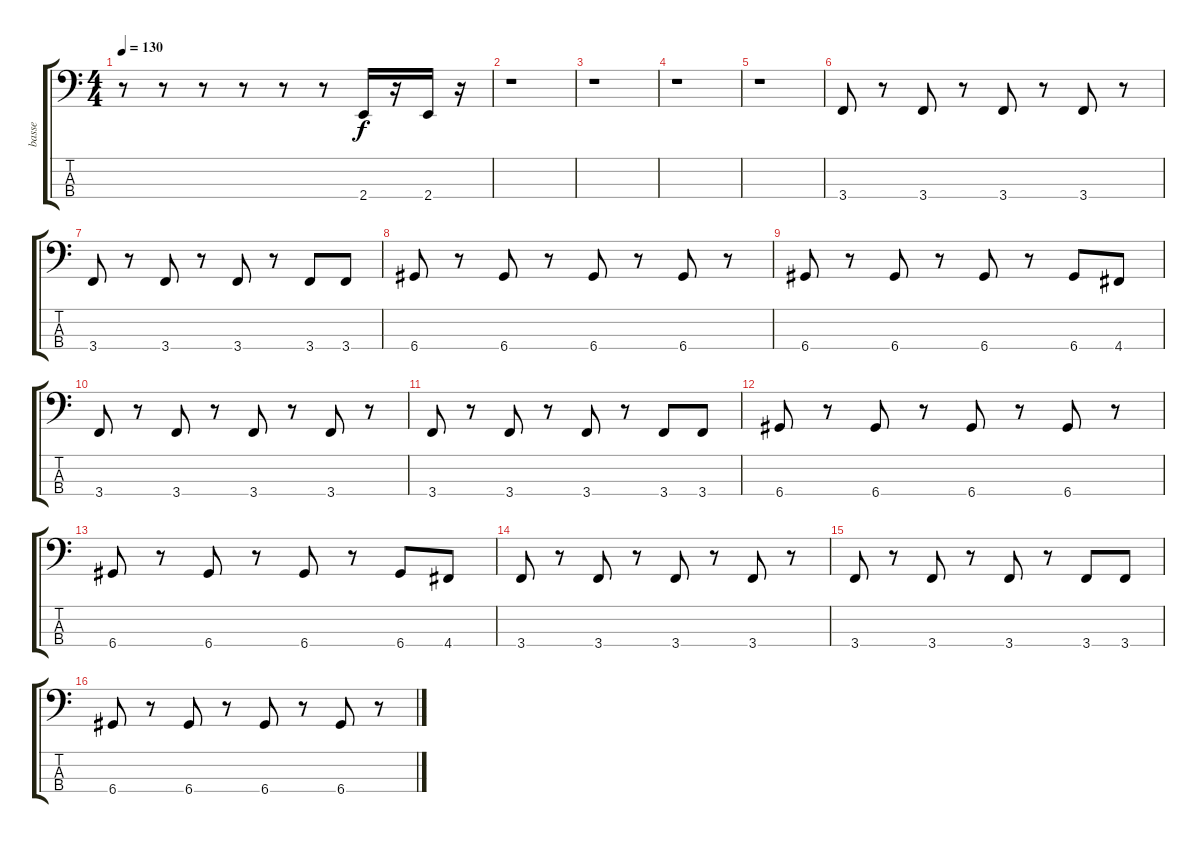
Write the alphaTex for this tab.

\track ("basse" "basse") {instrument electricbassfinger}
\staff {score tabs}
\tuning (G2 D2 A1 D1) {hide}
\ts (4 4)
\tempo 130
\clef f4
\ks c
r.8{dy f instrument electricbassfinger} r.8 r.8 r.8 r.8 r.8 2.4.16 r.16 2.4.16 r.16 |
r.1 |
r.1 |
r.1 |
r.1 |
3.4.8 r.8 3.4.8 r.8 3.4.8 r.8 3.4.8 r.8 |
3.4.8 r.8 3.4.8 r.8 3.4.8 r.8 3.4.8 3.4.8 |
6.4.8 r.8 6.4.8 r.8 6.4.8 r.8 6.4.8 r.8 |
6.4.8 r.8 6.4.8 r.8 6.4.8 r.8 6.4.8 4.4.8 |
3.4.8 r.8 3.4.8 r.8 3.4.8 r.8 3.4.8 r.8 |
3.4.8 r.8 3.4.8 r.8 3.4.8 r.8 3.4.8 3.4.8 |
6.4.8 r.8 6.4.8 r.8 6.4.8 r.8 6.4.8 r.8 |
6.4.8 r.8 6.4.8 r.8 6.4.8 r.8 6.4.8 4.4.8 |
3.4.8 r.8 3.4.8 r.8 3.4.8 r.8 3.4.8 r.8 |
3.4.8 r.8 3.4.8 r.8 3.4.8 r.8 3.4.8 3.4.8 |
6.4.8 r.8 6.4.8 r.8 6.4.8 r.8 6.4.8 r.8
